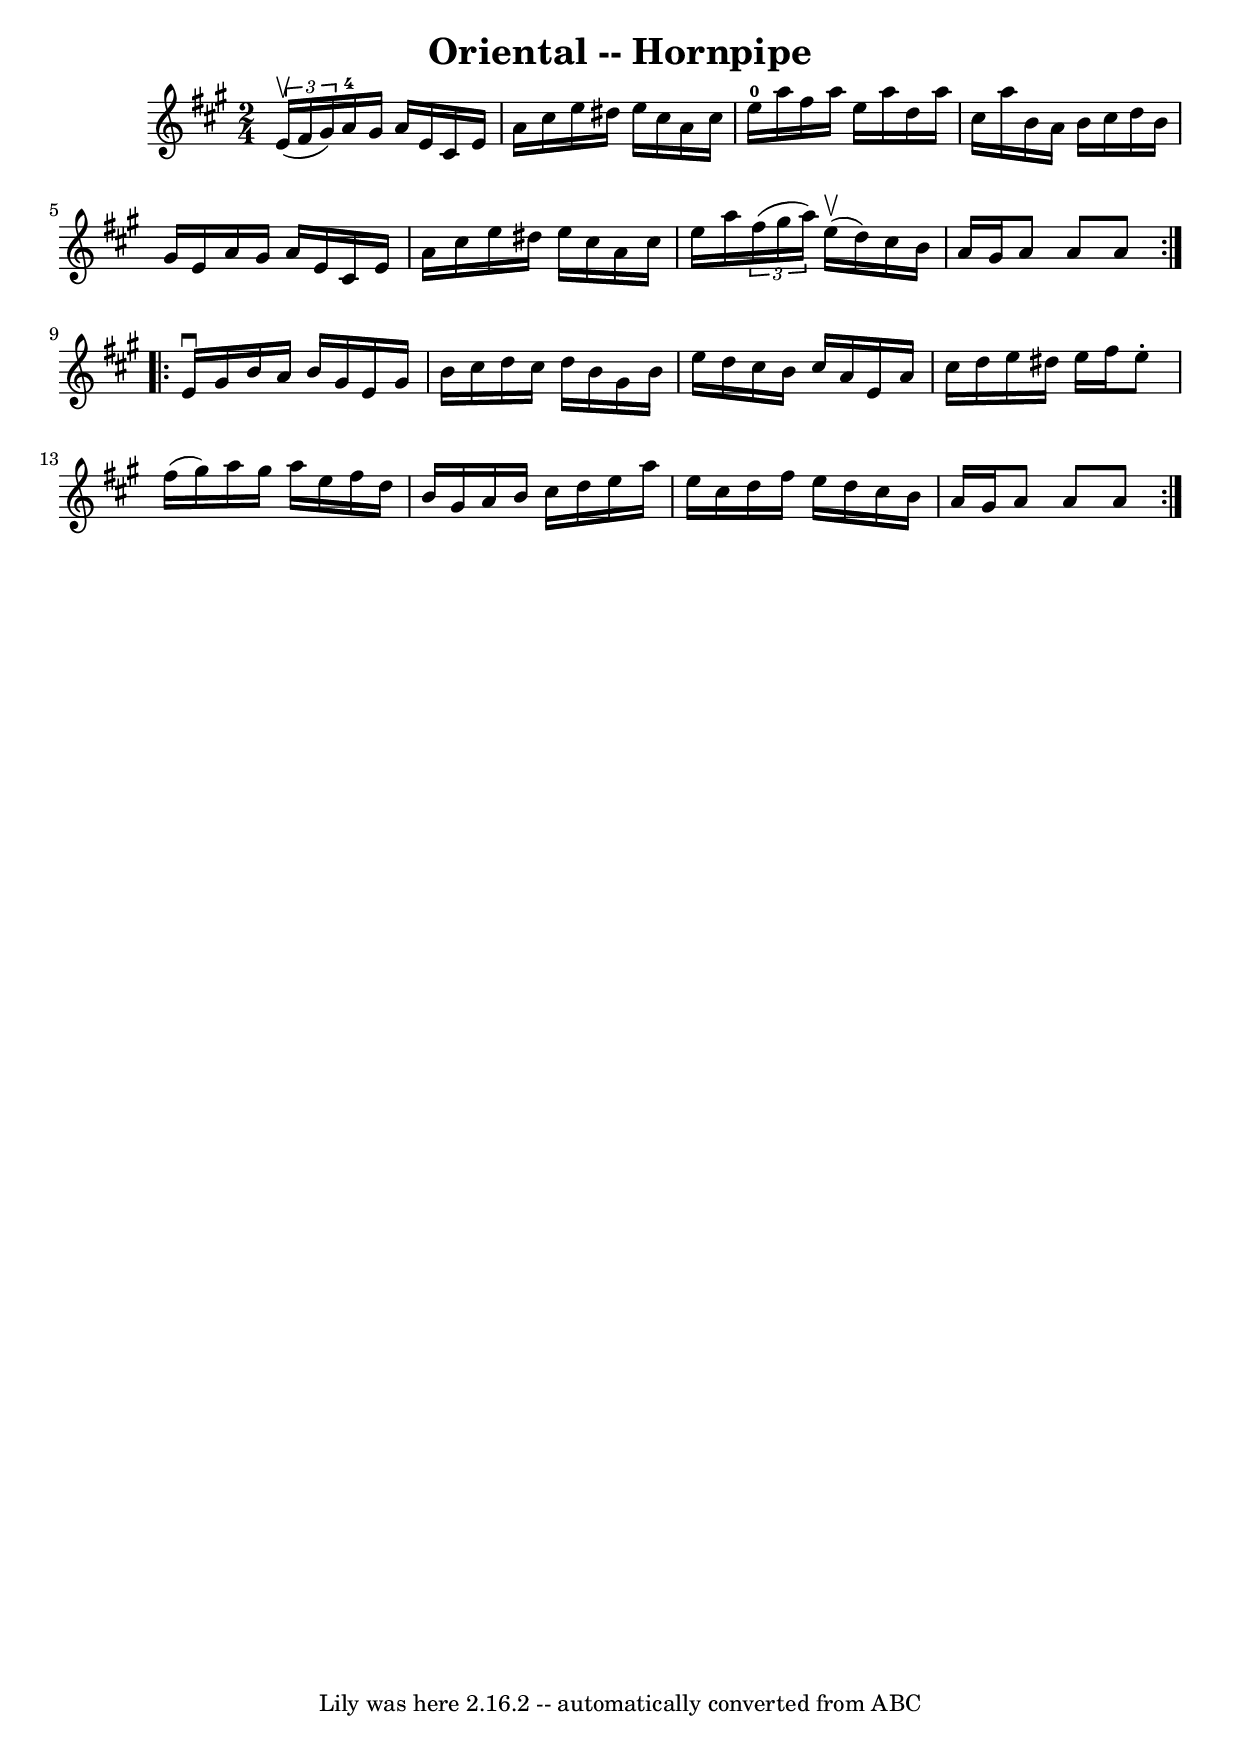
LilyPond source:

\version "2.7.40"
\include "Mammoth.ily"
\header {
	%% book = "Cole's 1000 Fiddle Tunes"
	crossRefNumber = "1"
	footnotes = ""
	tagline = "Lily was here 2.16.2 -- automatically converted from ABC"
	title = "Oriental -- Hornpipe"
}
voicedefault =  {
\set Score.defaultBarType = "empty"

\repeat volta 2 {
\time 2/4 \key a \major   \times 2/3 { e'16 (^\upbow fis'16 gis'16) } 
|
 a'16-4 gis'16 a'16 e'16 cis'16 e'16 a'16    
cis''16  |
 e''16 dis''16 e''16 cis''16 a'16 cis''16    
e''16-0 a''16  |
 fis''16 a''16 e''16 a''16 d''16    
a''16 cis''16 a''16  |
 b'16 a'16 b'16 cis''16 d''16  
 b'16 gis'16 e'16  |
 a'16 gis'16 a'16 e'16 cis'16 
 e'16 a'16 cis''16  |
 e''16 dis''16 e''16 cis''16    
a'16 cis''16 e''16 a''16  |
   \times 2/3 { fis''16 (
gis''16 a''16) } e''16 (^\upbow d''16) cis''16 b'16 a'16 
 gis'16  |
 a'8 a'8 a'8  }     \repeat volta 2 { e'16 
^\downbow gis'16  |
 b'16 a'16 b'16 gis'16 e'16 gis'16 
 b'16 cis''16  |
 d''16 cis''16 d''16 b'16 gis'16    
b'16 e''16 d''16  |
 cis''16 b'16 cis''16 a'16 e'16   
 a'16 cis''16 d''16  |
 e''16 dis''16 e''16 fis''16    
e''8 -. fis''16 (gis''16) |
 a''16 gis''16 a''16    
e''16 fis''16 d''16 b'16 gis'16  |
 a'16 b'16 cis''16 
 d''16 e''16 a''16 e''16 cis''16  |
 d''16 fis''16    
e''16 d''16 cis''16 b'16 a'16 gis'16  |
 a'8 a'8    
a'8  }   
}

\score{
    <<

	\context Staff="default"
	{
	    \voicedefault 
	}

    >>
	\layout {
	}
	\midi {}
}
